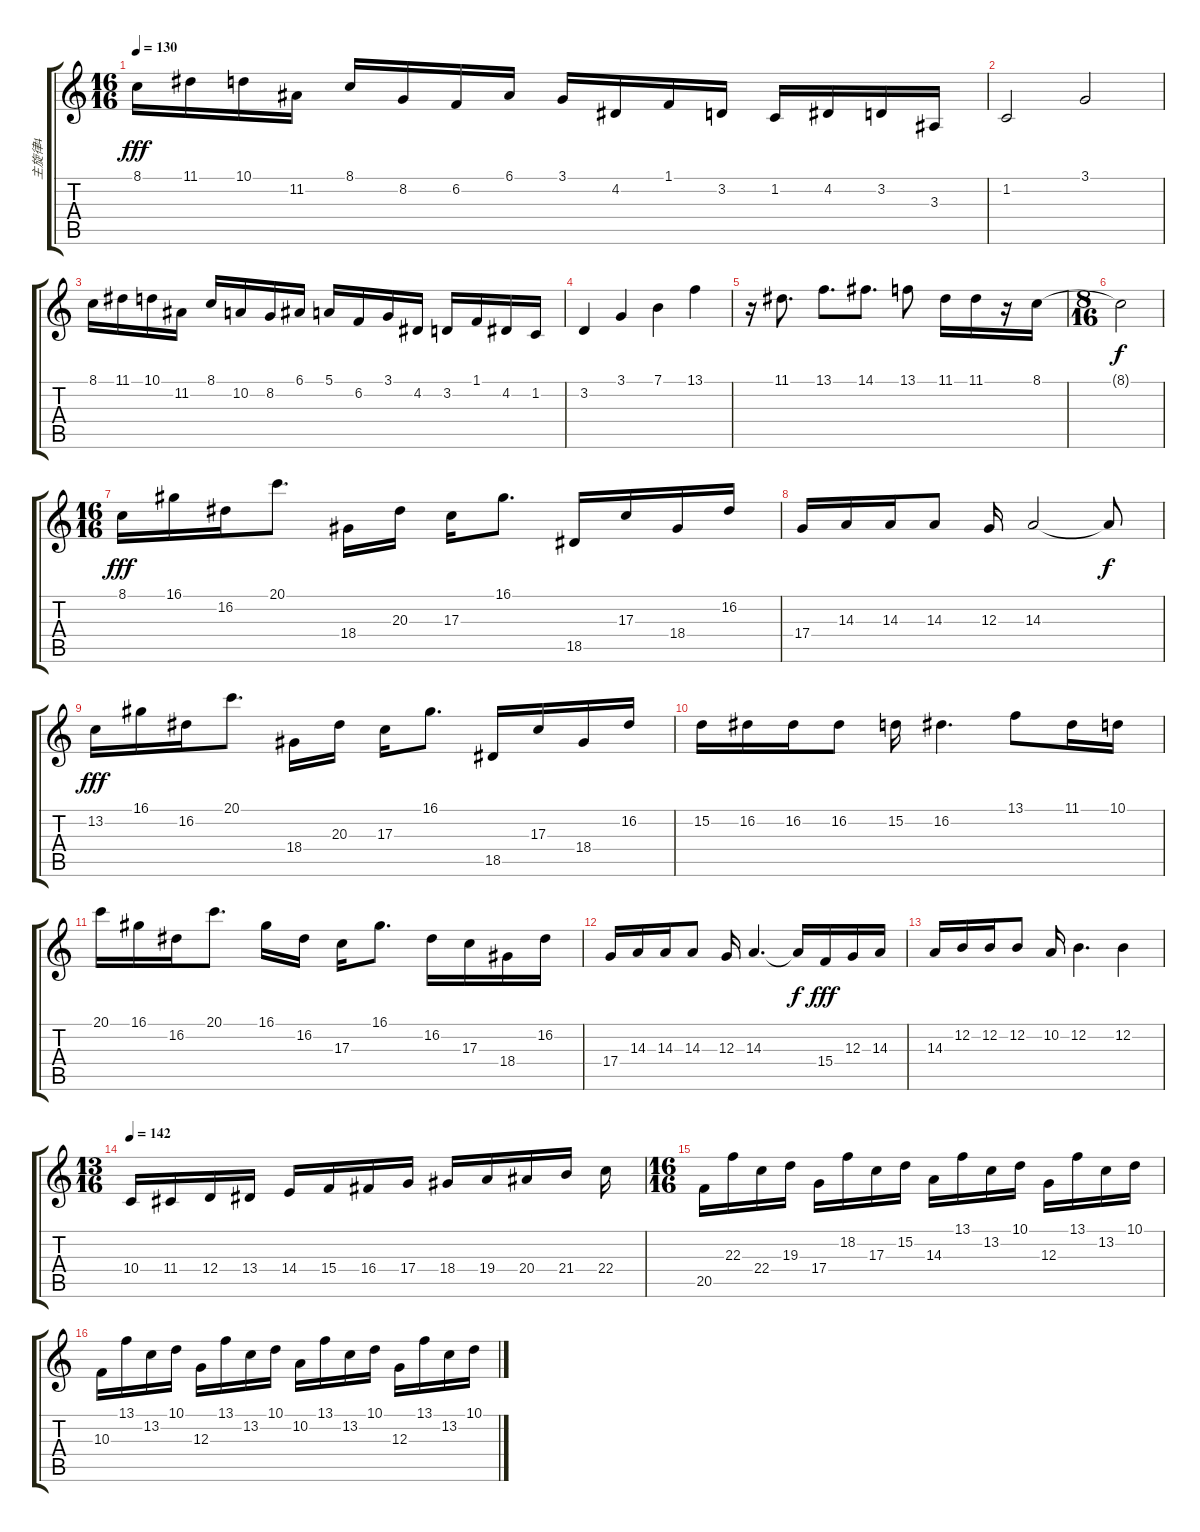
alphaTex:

\track ("主旋律4" "主旋律4") {instrument stringensemble1}
\staff {score tabs}
\tuning (E4 B3 G3 D3 A2 E2) {hide}
\ts (16 16)
\tempo 130
\clef g2
\ks c
8.1.16{dy fff} 11.1.16 10.1.16 11.2.16 8.1.16 8.2.16 6.2.16 6.1.16 3.1.16 4.2.16 1.1.16 3.2.16 1.2.16 4.2.16 3.2.16 3.3.16 |
1.2.2 3.1.2 |
8.1.16 11.1.16 10.1.16 11.2.16 8.1.16 10.2.16 8.2.16 6.1.16 5.1.16 6.2.16 3.1.16 4.2.16 3.2.16 1.1.16 4.2.16 1.2.16 |
3.2.4 3.1.4 7.1.4 13.1.4 |
r.16 11.1.8{d} 13.1.8{d} 14.1.8{d} 13.1.8 11.1.16 11.1.16 r.16 8.1.16 |
\ts (8 16)
8.1{t}.2{dy f} |
\ts (16 16)
8.1.16{dy fff} 16.1.16 16.2.16 20.1.8{d} 18.4.16 20.3.16 17.3.16 16.1.8{d} 18.5.16 17.3.16 18.4.16 16.2.16 |
17.4.16 14.3.16 14.3.16 14.3.8 12.3.16 14.3.2 14.3{t}.8{dy f} |
13.2.16{dy fff} 16.1.16 16.2.16 20.1.8{d} 18.4.16 20.3.16 17.3.16 16.1.8{d} 18.5.16 17.3.16 18.4.16 16.2.16 |
15.2.16 16.2.16 16.2.16 16.2.8 15.2.16 16.2.4{d} 13.1.8 11.1.16 10.1.16 |
20.1.16 16.1.16 16.2.16 20.1.8{d} 16.1.16 16.2.16 17.3.16 16.1.8{d} 16.2.16 17.3.16 18.4.16 16.2.16 |
17.4.16 14.3.16 14.3.16 14.3.8 12.3.16 14.3.4{d} 14.3{t}.16{dy f} 15.4.16{dy fff} 12.3.16 14.3.16 |
14.3.16 12.2.16 12.2.16 12.2.8 10.2.16 12.2.4{d} 12.2.4 |
\ts (13 16)
\tempo 142
10.4.16 11.4.16 12.4.16 13.4.16 14.4.16 15.4.16 16.4.16 17.4.16 18.4.16 19.4.16 20.4.16 21.4.16 22.4.16 |
\ts (16 16)
20.5.16 22.3.16 22.4.16 19.3.16 17.4.16 18.2.16 17.3.16 15.2.16 14.3.16 13.1.16 13.2.16 10.1.16 12.3.16 13.1.16 13.2.16 10.1.16 |
10.3.16 13.1.16 13.2.16 10.1.16 12.3.16 13.1.16 13.2.16 10.1.16 10.2.16 13.1.16 13.2.16 10.1.16 12.3.16 13.1.16 13.2.16 10.1.16
